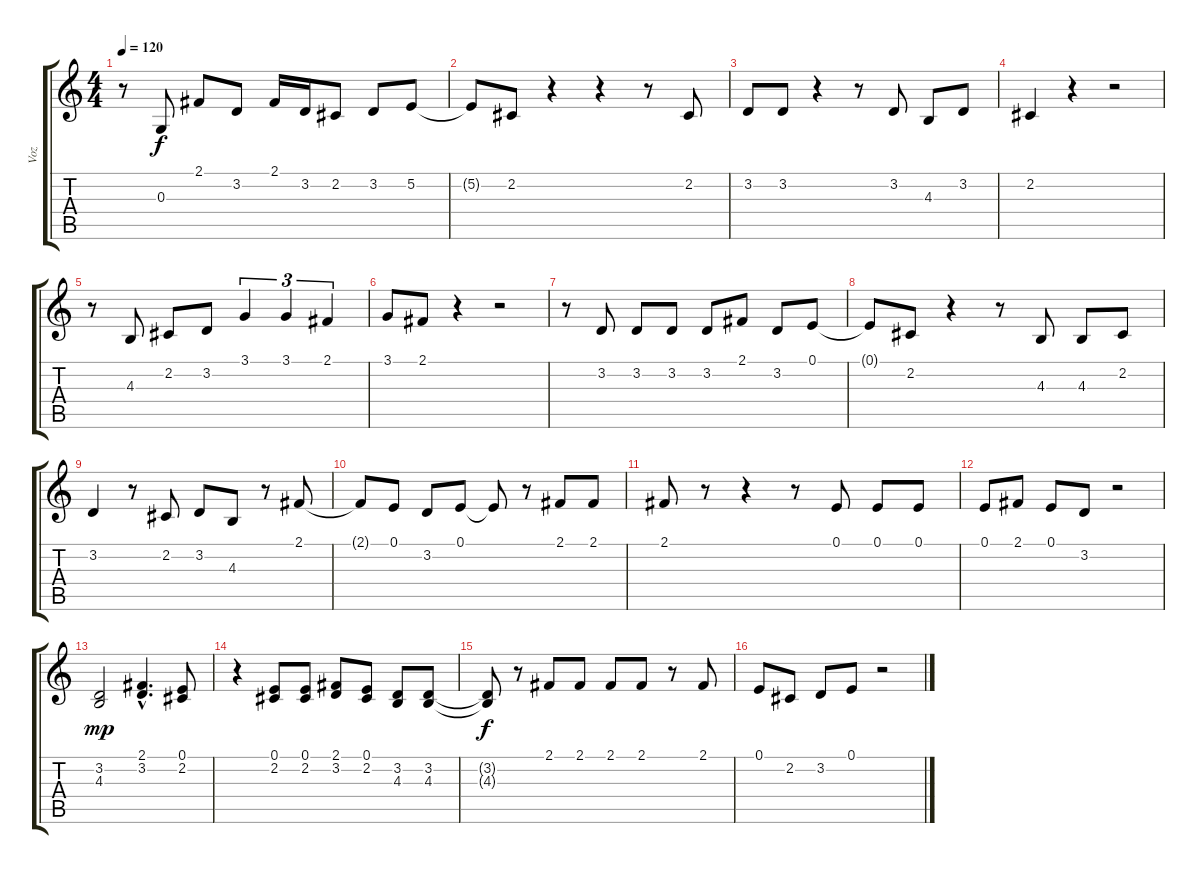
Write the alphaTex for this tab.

\track ("Voz" "Voz") {instrument harmonica}
\staff {score tabs}
\tuning (E4 B3 G3 D3 A2 E2) {hide}
\ts (4 4)
\tempo 120
\clef g2
\ks c
r.8{dy f} 0.3.8 2.1.8 3.2.8 2.1.16 3.2.16 2.2.8 3.2.8 5.2.8 |
5.2{t}.8 2.2.8 r.4 r.4 r.8 2.2.8 |
3.2.8 3.2.8 r.4 r.8 3.2.8 4.3.8 3.2.8 |
2.2.4 r.4 r.2 |
r.8 4.3.8 2.2.8 3.2.8 3.1.4{tu (3 2)} 3.1.4{tu (3 2)} 2.1.4{tu (3 2)} |
3.1.8 2.1.8 r.4 r.2 |
r.8 3.2.8 3.2.8 3.2.8 3.2.8 2.1.8 3.2.8 0.1.8 |
0.1{t}.8 2.2.8 r.4 r.8 4.3.8 4.3.8 2.2.8 |
3.2.4 r.8 2.2.8 3.2.8 4.3.8 r.8 2.1.8 |
2.1{t}.8 0.1.8 3.2.8 0.1.8 0.1{t}.8 r.8 2.1.8 2.1.8 |
2.1.8 r.8 r.4 r.8 0.1.8 0.1.8 0.1.8 |
0.1.8 2.1.8 0.1.8 3.2.8 r.2 |
(3.2 4.3).2{dy mp} (2.1{hac} 3.2{hac}).4{d} (0.1 2.2).8 |
r.4 (0.1 2.2).8 (0.1 2.2).8 (2.1 3.2).8 (0.1 2.2).8 (3.2 4.3).8 (3.2 4.3).8 |
(3.2{t} 4.3{t}).8{dy f} r.8 2.1.8 2.1.8 2.1.8 2.1.8 r.8 2.1.8 |
0.1.8 2.2.8 3.2.8 0.1.8 r.2
